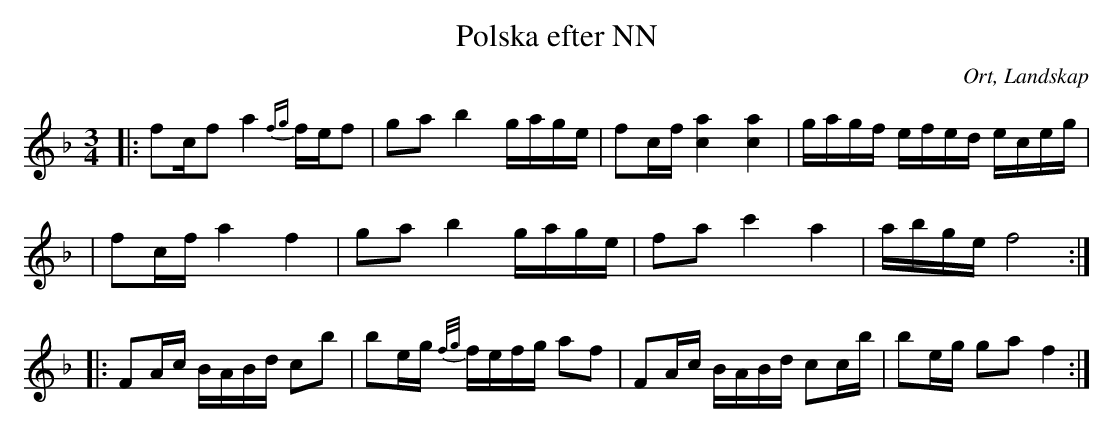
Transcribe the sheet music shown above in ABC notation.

X:1
T:Polska efter NN
O:Ort, Landskap
M:3/4
L:1/8
K:F
|:fc/f / a2 {fg}f/e/f|ga b2 g/a/g/e/|fc/f/ [c2a2] [c2a2]|g/a/g/f/ e/f/e/d/ e/c/e/g/|
|fc/f/ a2 f2|ga b2 g/a/g/e/|fa c'2 a2| a/b/g/e/ f4:|
|:FA/c/ B/A/B/d/ cb|be/g/ {f/g/}f/e/f/g/ af|FA/c/ B/A/B/d/ cc/b/|be/g/ ga f2:|
